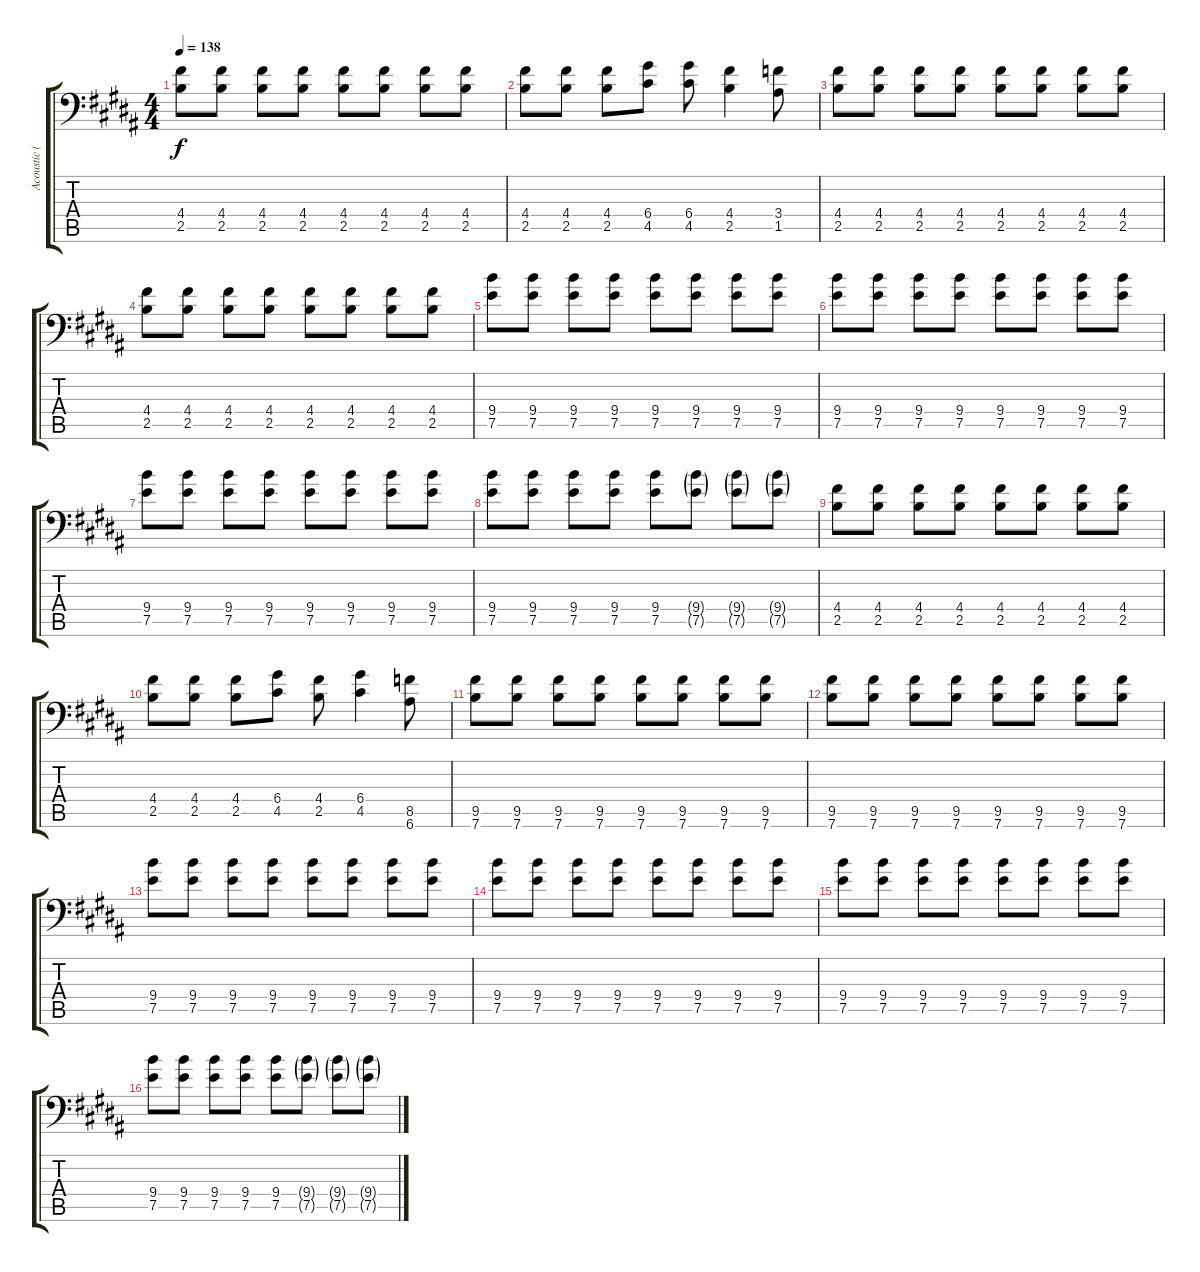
\track ("Acoustic (Bass)" "Acoustic (") {instrument acousticguitarsteel}
\staff {score tabs}
\tuning (E4 B3 G3 D3 A2 E2) {hide}
\ts (4 4)
\tempo 138
\clef f4
\ks b
(4.4 2.5).8{dy f} (4.4 2.5).8 (4.4 2.5).8 (4.4 2.5).8 (4.4 2.5).8 (4.4 2.5).8 (4.4 2.5).8 (4.4 2.5).8 |
(4.4 2.5).8 (4.4 2.5).8 (4.4 2.5).8 (6.4 4.5).8 (6.4 4.5).8 (4.4 2.5).4 (3.4 1.5).8 |
(4.4 2.5).8 (4.4 2.5).8 (4.4 2.5).8 (4.4 2.5).8 (4.4 2.5).8 (4.4 2.5).8 (4.4 2.5).8 (4.4 2.5).8 |
(4.4 2.5).8 (4.4 2.5).8 (4.4 2.5).8 (4.4 2.5).8 (4.4 2.5).8 (4.4 2.5).8 (4.4 2.5).8 (4.4 2.5).8 |
(9.4 7.5).8 (9.4 7.5).8 (9.4 7.5).8 (9.4 7.5).8 (9.4 7.5).8 (9.4 7.5).8 (9.4 7.5).8 (9.4 7.5).8 |
(9.4 7.5).8 (9.4 7.5).8 (9.4 7.5).8 (9.4 7.5).8 (9.4 7.5).8 (9.4 7.5).8 (9.4 7.5).8 (9.4 7.5).8 |
(9.4 7.5).8 (9.4 7.5).8 (9.4 7.5).8 (9.4 7.5).8 (9.4 7.5).8 (9.4 7.5).8 (9.4 7.5).8 (9.4 7.5).8 |
(9.4 7.5).8 (9.4 7.5).8 (9.4 7.5).8 (9.4 7.5).8 (9.4 7.5).8 (9.4{g} 7.5{g}).8 (9.4{g} 7.5{g}).8 (9.4{g} 7.5{g}).8 |
(4.4 2.5).8 (4.4 2.5).8 (4.4 2.5).8 (4.4 2.5).8 (4.4 2.5).8 (4.4 2.5).8 (4.4 2.5).8 (4.4 2.5).8 |
(4.4 2.5).8 (4.4 2.5).8 (4.4 2.5).8 (6.4 4.5).8 (4.4 2.5).8 (6.4 4.5).4 (8.5 6.6).8 |
(9.5 7.6).8 (9.5 7.6).8 (9.5 7.6).8 (9.5 7.6).8 (9.5 7.6).8 (9.5 7.6).8 (9.5 7.6).8 (9.5 7.6).8 |
(9.5 7.6).8 (9.5 7.6).8 (9.5 7.6).8 (9.5 7.6).8 (9.5 7.6).8 (9.5 7.6).8 (9.5 7.6).8 (9.5 7.6).8 |
(9.4 7.5).8 (9.4 7.5).8 (9.4 7.5).8 (9.4 7.5).8 (9.4 7.5).8 (9.4 7.5).8 (9.4 7.5).8 (9.4 7.5).8 |
(9.4 7.5).8 (9.4 7.5).8 (9.4 7.5).8 (9.4 7.5).8 (9.4 7.5).8 (9.4 7.5).8 (9.4 7.5).8 (9.4 7.5).8 |
(9.4 7.5).8 (9.4 7.5).8 (9.4 7.5).8 (9.4 7.5).8 (9.4 7.5).8 (9.4 7.5).8 (9.4 7.5).8 (9.4 7.5).8 |
(9.4 7.5).8 (9.4 7.5).8 (9.4 7.5).8 (9.4 7.5).8 (9.4 7.5).8 (9.4{g} 7.5{g}).8 (9.4{g} 7.5{g}).8 (9.4{g} 7.5{g}).8
